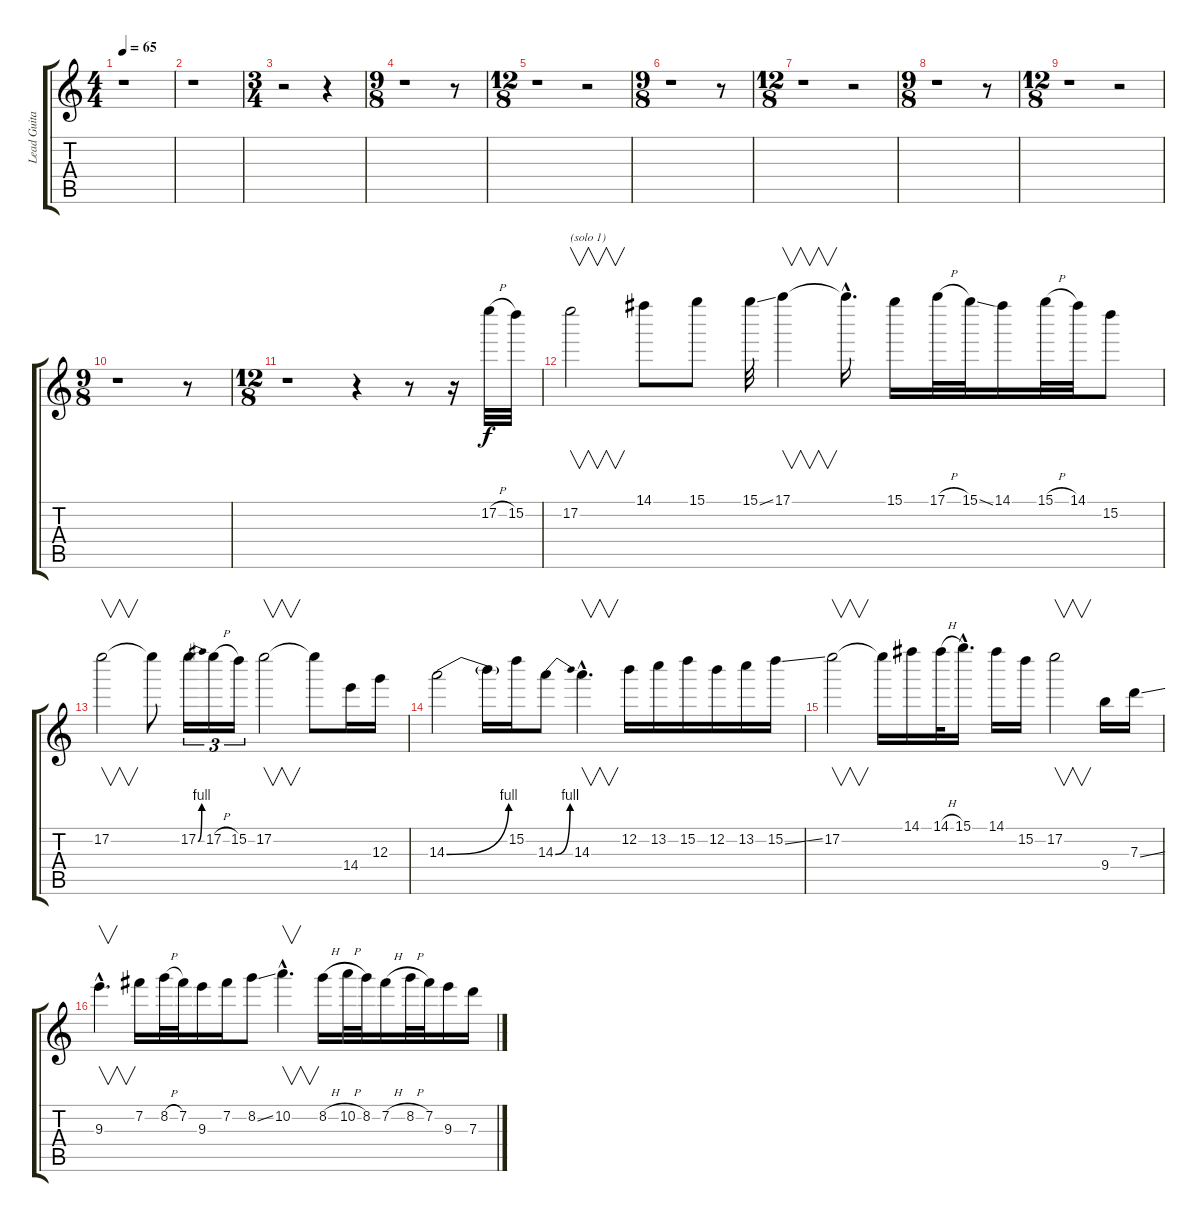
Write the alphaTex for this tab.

\track ("Lead Guitar" "Lead Guita") {instrument distortionguitar}
\staff {score tabs}
\tuning (E5 B4 G4 D4 A3 E3) {hide}
\ts (4 4)
\tempo 65
\clef g2
\ks c
r.1{dy f instrument distortionguitar} |
r.1 |
\ts (3 4)
r.2 r.4 |
\ts (9 8)
r.1 r.8 |
\ts (12 8)
r.1 r.2 |
\ts (9 8)
r.1 r.8 |
\ts (12 8)
r.1 r.2 |
\ts (9 8)
r.1 r.8 |
\ts (12 8)
r.1 r.2 |
\ts (9 8)
r.1 r.8 |
\ts (12 8)
r.1 r.4 r.8 r.16 17.2{h}.32 15.2.32 |
17.2.2{v txt "(solo 1)"} 14.1.8 15.1.8 15.1{ss}.32 17.1.4{v} 17.1{hac t}.16{d} 15.1.16 17.1{h}.32 15.1{ss}.32 14.1.16 15.1{h}.32 14.1.32 15.2.8 |
17.2.2{v} 17.2{t}.8 17.2{be (bend 0 0 60 4)}.16{tu (3 2)} 17.2{h}.16{tu (3 2)} 15.2.16{tu (3 2)} 17.2.2{v} 17.2{t}.8 14.4.16 12.3.16 |
14.3{be (bend 0 0 60 4)}.2 14.3{t}.16 15.2.16 14.3{be (bend 0 0 60 4)}.8 14.3{hac}.4{v d} 12.2.16 13.2.16 15.2.16 12.2.16 13.2.16 15.2{ss}.16 |
17.2.2{v} 17.2{t}.16 14.1.16 14.1{h}.32 15.1{hac}.16{d} 14.1.16 15.2.16 17.2.2{v} 9.4.16 7.3{ss}.16 |
9.3{hac}.4{v d} 7.2.16 8.2{h}.32 7.2.32 9.3.16 7.2.16 8.2{ss}.8 10.2{hac}.4{v d} 8.2{h}.16 10.2{h}.32 8.2.32 7.2{h}.16 8.2{h}.32 7.2.32 9.3.16 7.3.16
